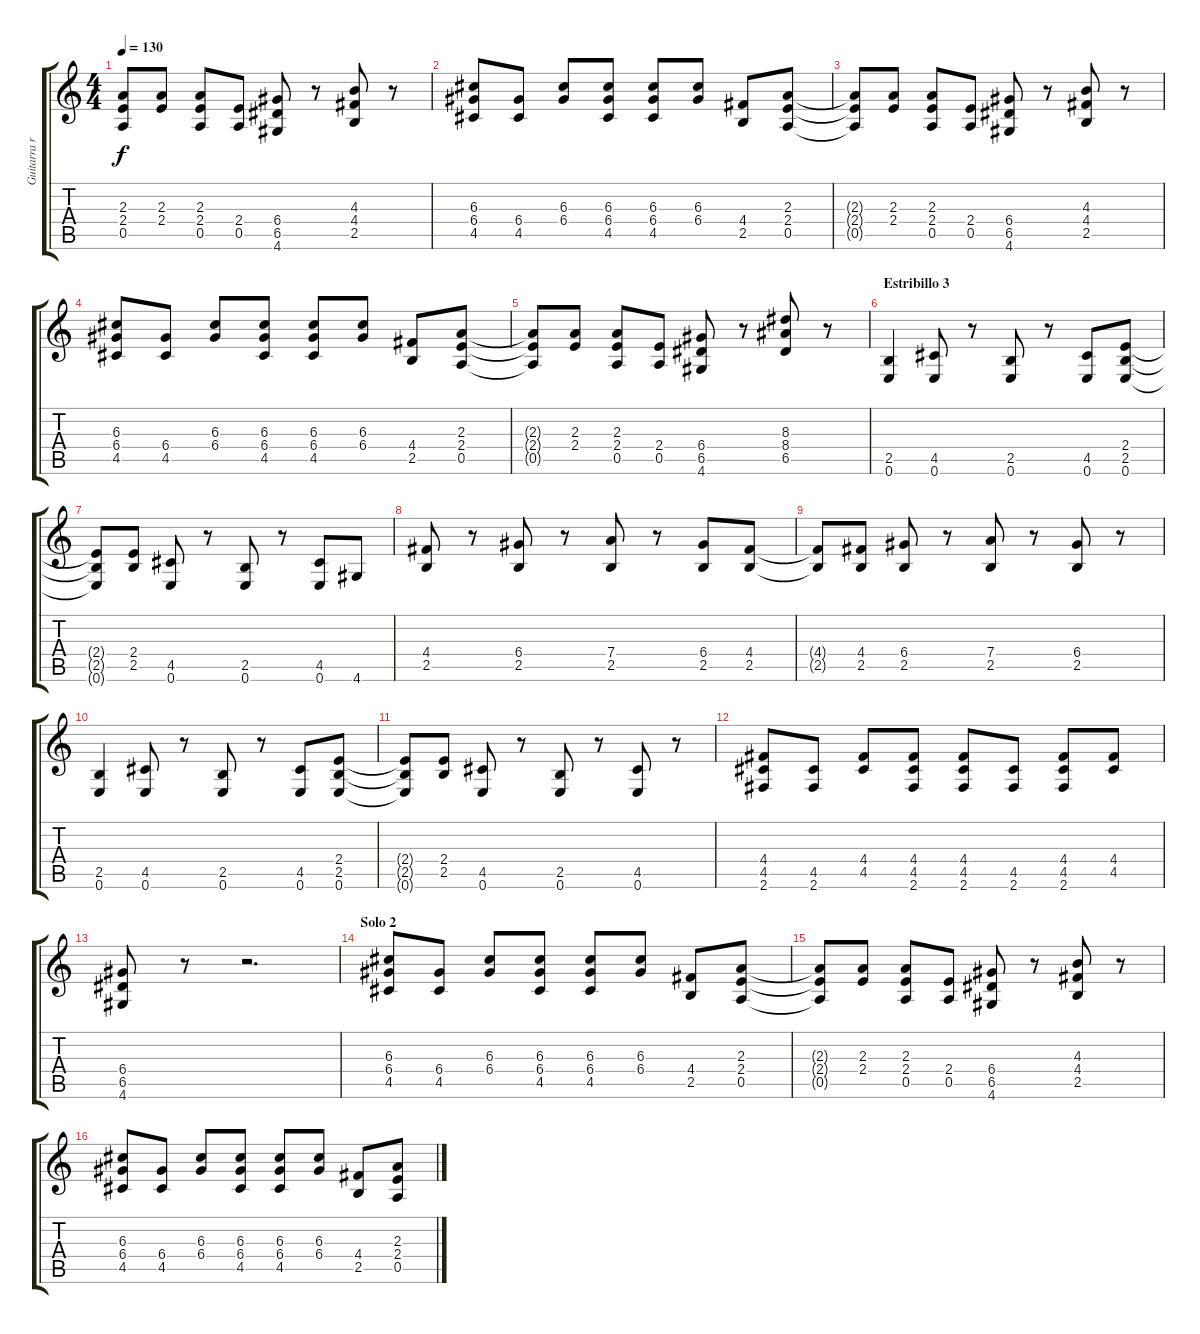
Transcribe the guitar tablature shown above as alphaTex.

\track ("Guitarra rítmica" "Guitarra r") {instrument distortionguitar}
\staff {score tabs}
\tuning (E4 B3 G3 D3 A2 E2) {hide}
\ts (4 4)
\tempo 130
\clef g2
\ks c
(2.3{t} 2.4{t} 0.5{t}).8{dy f} (2.3 2.4).8 (2.3 2.4 0.5).8 (2.4 0.5).8 (6.4 6.5 4.6).8 r.8 (4.3 4.4 2.5).8 r.8 |
(6.3 6.4 4.5).8 (6.4 4.5).8 (6.3 6.4).8 (6.3 6.4 4.5).8 (6.3 6.4 4.5).8 (6.3 6.4).8 (4.4 2.5).8 (2.3 2.4 0.5).8 |
(2.3{t} 2.4{t} 0.5{t}).8 (2.3 2.4).8 (2.3 2.4 0.5).8 (2.4 0.5).8 (6.4 6.5 4.6).8 r.8 (4.3 4.4 2.5).8 r.8 |
(6.3 6.4 4.5).8 (6.4 4.5).8 (6.3 6.4).8 (6.3 6.4 4.5).8 (6.3 6.4 4.5).8 (6.3 6.4).8 (4.4 2.5).8 (2.3 2.4 0.5).8 |
(2.3{t} 2.4{t} 0.5{t}).8 (2.3 2.4).8 (2.3 2.4 0.5).8 (2.4 0.5).8 (6.4 6.5 4.6).8 r.8 (8.3 8.4 6.5).8 r.8 |
\section ("" "Estribillo 3")
(2.5 0.6).4 (4.5 0.6).8 r.8 (2.5 0.6).8 r.8 (4.5 0.6).8 (2.4 2.5 0.6).8 |
(2.4{t} 2.5{t} 0.6{t}).8 (2.4 2.5).8 (4.5 0.6).8 r.8 (2.5 0.6).8 r.8 (4.5 0.6).8 4.6.8 |
(4.4 2.5).8 r.8 (6.4 2.5).8 r.8 (7.4 2.5).8 r.8 (6.4 2.5).8 (4.4 2.5).8 |
(4.4{t} 2.5{t}).8 (4.4 2.5).8 (6.4 2.5).8 r.8 (7.4 2.5).8 r.8 (6.4 2.5).8 r.8 |
(2.5 0.6).4 (4.5 0.6).8 r.8 (2.5 0.6).8 r.8 (4.5 0.6).8 (2.4 2.5 0.6).8 |
(2.4{t} 2.5{t} 0.6{t}).8 (2.4 2.5).8 (4.5 0.6).8 r.8 (2.5 0.6).8 r.8 (4.5 0.6).8 r.8 |
(4.4 4.5 2.6).8 (4.5 2.6).8 (4.4 4.5).8 (4.4 4.5 2.6).8 (4.4 4.5 2.6).8 (4.5 2.6).8 (4.4 4.5 2.6).8 (4.4 4.5).8 |
(6.4 6.5 4.6).8 r.8 r.2{d} |
\section ("" "Solo 2")
(6.3 6.4 4.5).8 (6.4 4.5).8 (6.3 6.4).8 (6.3 6.4 4.5).8 (6.3 6.4 4.5).8 (6.3 6.4).8 (4.4 2.5).8 (2.3 2.4 0.5).8 |
(2.3{t} 2.4{t} 0.5{t}).8 (2.3 2.4).8 (2.3 2.4 0.5).8 (2.4 0.5).8 (6.4 6.5 4.6).8 r.8 (4.3 4.4 2.5).8 r.8 |
(6.3 6.4 4.5).8 (6.4 4.5).8 (6.3 6.4).8 (6.3 6.4 4.5).8 (6.3 6.4 4.5).8 (6.3 6.4).8 (4.4 2.5).8 (2.3 2.4 0.5).8
